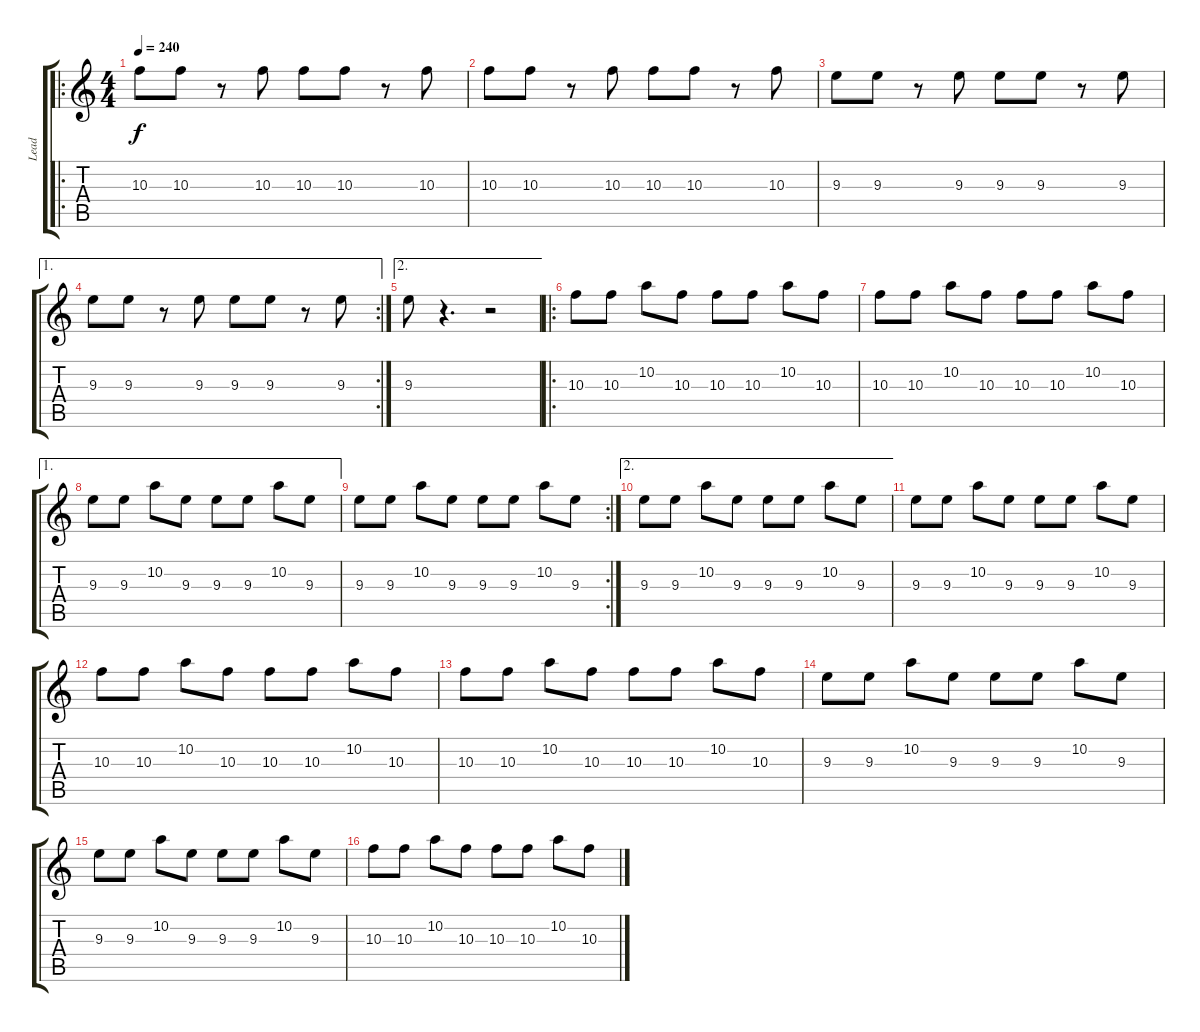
\track ("Lead" "Lead") {instrument distortionguitar}
\staff {score tabs}
\tuning (E4 B3 G3 D3 A2 E2) {hide}
\ro
\ts (4 4)
\tempo 240
\clef g2
\ks c
10.3.8{dy f instrument distortionguitar} 10.3.8 r.8 10.3.8 10.3.8 10.3.8 r.8 10.3.8 |
10.3.8 10.3.8 r.8 10.3.8 10.3.8 10.3.8 r.8 10.3.8 |
9.3.8 9.3.8 r.8 9.3.8 9.3.8 9.3.8 r.8 9.3.8 |
\ae 1
\rc 2
9.3.8 9.3.8 r.8 9.3.8 9.3.8 9.3.8 r.8 9.3.8 |
\ae 2
9.3.8 r.4{d} r.2 |
\ro
10.3.8 10.3.8 10.2.8 10.3.8 10.3.8 10.3.8 10.2.8 10.3.8 |
10.3.8 10.3.8 10.2.8 10.3.8 10.3.8 10.3.8 10.2.8 10.3.8 |
\ae 1
9.3.8 9.3.8 10.2.8 9.3.8 9.3.8 9.3.8 10.2.8 9.3.8 |
\rc 2
9.3.8 9.3.8 10.2.8 9.3.8 9.3.8 9.3.8 10.2.8 9.3.8 |
\ae 2
9.3.8 9.3.8 10.2.8 9.3.8 9.3.8 9.3.8 10.2.8 9.3.8 |
9.3.8 9.3.8 10.2.8 9.3.8 9.3.8 9.3.8 10.2.8 9.3.8 |
10.3.8 10.3.8 10.2.8 10.3.8 10.3.8 10.3.8 10.2.8 10.3.8 |
10.3.8 10.3.8 10.2.8 10.3.8 10.3.8 10.3.8 10.2.8 10.3.8 |
9.3.8 9.3.8 10.2.8 9.3.8 9.3.8 9.3.8 10.2.8 9.3.8 |
9.3.8 9.3.8 10.2.8 9.3.8 9.3.8 9.3.8 10.2.8 9.3.8 |
10.3.8 10.3.8 10.2.8 10.3.8 10.3.8 10.3.8 10.2.8 10.3.8
